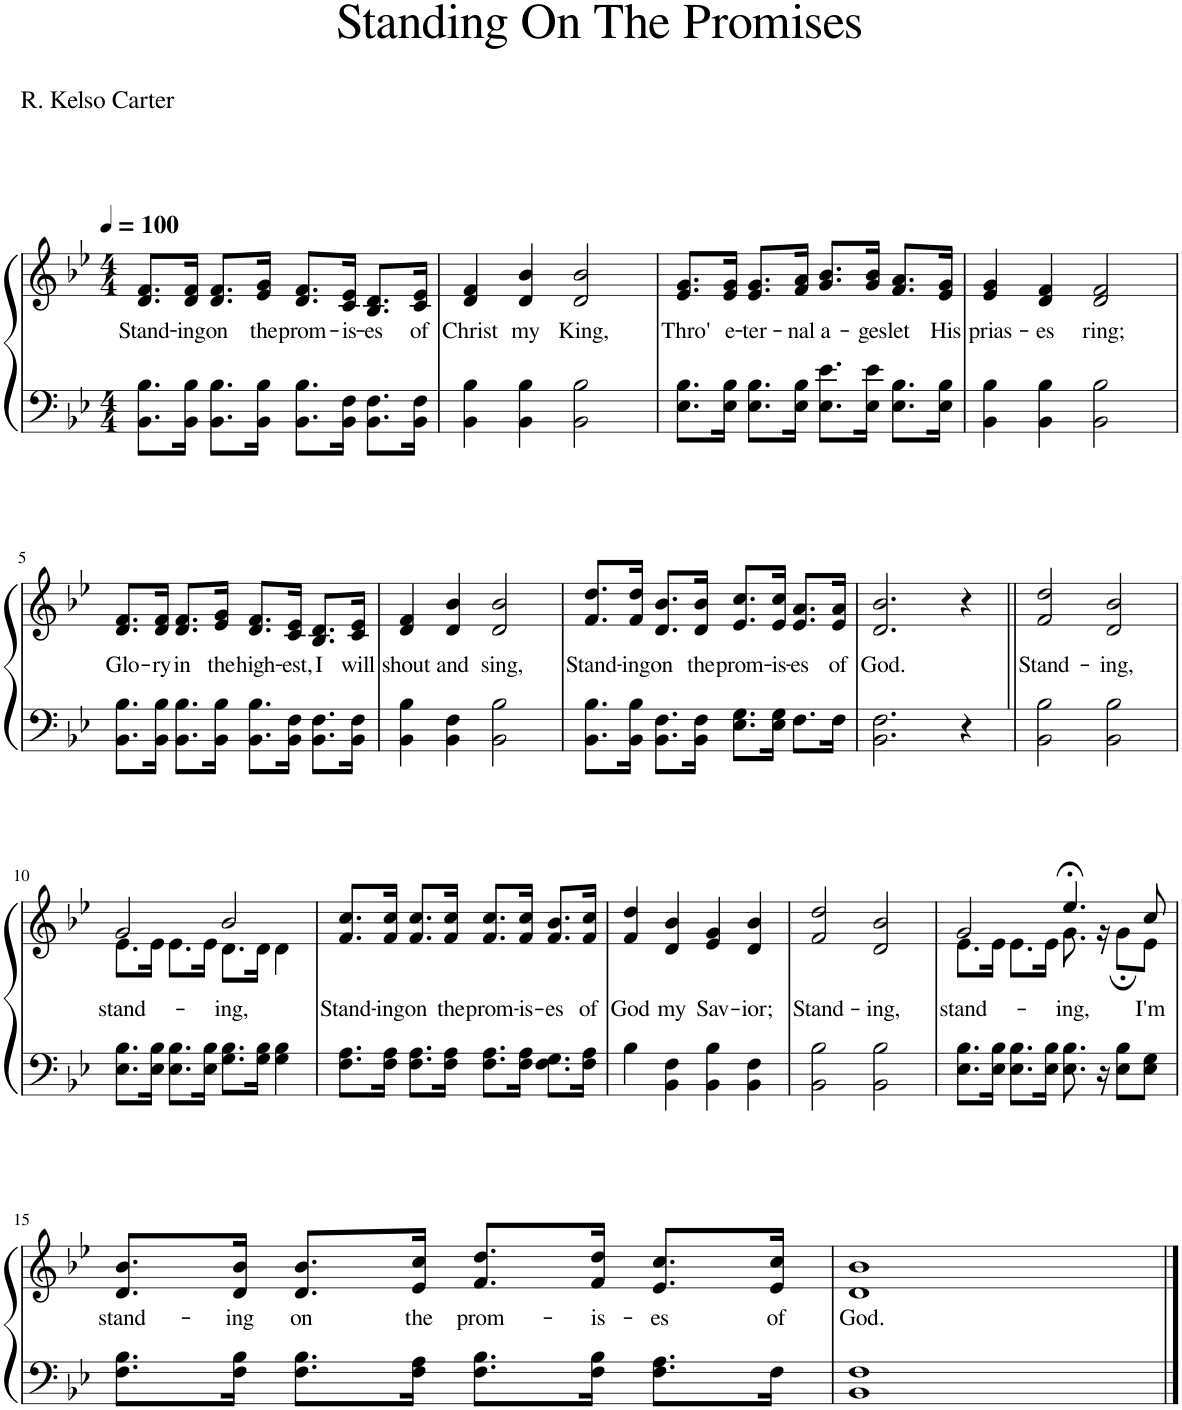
**kern	**kern	**text
*part1	*part1	*part1
*staff2	*staff1	*staff1
*I"Piano	*	*
*I'Pno.	*	*
*clefF4	*clefG2	*
*k[b-e-]	*k[b-e-]	*
*M4/4	*M4/4	*
*MM100	*MM100	*
=1	=1	=1
!	!	!LO:LY:b
8.BB-\ 8.B-\L	8.d/ 8.f/L	Stand-
!	!	!LO:LY:b
16BB-\ 16B-\Jk	16d/ 16f/Jk	-ing
!	!	!LO:LY:b
8.BB-\ 8.B-\L	8.d/ 8.f/L	on
!	!	!LO:LY:b
16BB-\ 16B-\Jk	16e-/ 16g/Jk	the
!	!	!LO:LY:b
8.BB-\ 8.B-\L	8.d/ 8.f/L	prom-
!	!	!LO:LY:b
16BB-\ 16F\Jk	16c/ 16e-/Jk	-is-
!	!	!LO:LY:b
8.BB-\ 8.F\L	8.B-/ 8.d/L	-es
!	!	!LO:LY:b
16BB-\ 16F\Jk	16c/ 16e-/Jk	of
=2	=2	=2
!	!	!LO:LY:b
4BB-\ 4B-\	4d/ 4f/	Christ
!	!	!LO:LY:b
4BB-\ 4B-\	4d/ 4b-/	my
!	!	!LO:LY:b
2BB-\ 2B-\	2d/ 2b-/	King,
=3	=3	=3
!	!	!LO:LY:b
8.E-\ 8.B-\L	8.e-/ 8.g/L	Thro'
!	!	!LO:LY:b
16E-\ 16B-\Jk	16e-/ 16g/Jk	e-
!	!	!LO:LY:b
8.E-\ 8.B-\L	8.e-/ 8.g/L	-ter-
!	!	!LO:LY:b
16E-\ 16B-\Jk	16f/ 16a/Jk	-nal
!	!	!LO:LY:b
8.E-\ 8.e-\L	8.g/ 8.b-/L	a-
!	!	!LO:LY:b
16E-\ 16e-\Jk	16g/ 16b-/Jk	-ges
!	!	!LO:LY:b
8.E-\ 8.B-\L	8.f/ 8.a/L	let
!	!	!LO:LY:b
16E-\ 16B-\Jk	16e-/ 16g/Jk	His
=4	=4	=4
!	!	!LO:LY:b
4BB-\ 4B-\	4e-/ 4g/	prias-
!	!	!LO:LY:b
4BB-\ 4B-\	4d/ 4f/	-es
!	!	!LO:LY:b
2BB-\ 2B-\	2d/ 2f/	ring;
!!LO:LB:g=z
=5	=5	=5
!	!	!LO:LY:b
8.BB-\ 8.B-\L	8.d/ 8.f/L	Glo-
!	!	!LO:LY:b
16BB-\ 16B-\Jk	16d/ 16f/Jk	-ry
!	!	!LO:LY:b
8.BB-\ 8.B-\L	8.d/ 8.f/L	in
!	!	!LO:LY:b
16BB-\ 16B-\Jk	16e-/ 16g/Jk	the
!	!	!LO:LY:b
8.BB-\ 8.B-\L	8.d/ 8.f/L	high-
!	!	!LO:LY:b
16BB-\ 16F\Jk	16c/ 16e-/Jk	-est,
!	!	!LO:LY:b
8.BB-\ 8.F\L	8.B-/ 8.d/L	I
!	!	!LO:LY:b
16BB-\ 16F\Jk	16c/ 16e-/Jk	will
=6	=6	=6
!	!	!LO:LY:b
4BB-\ 4B-\	4d/ 4f/	shout
!	!	!LO:LY:b
4BB-\ 4F\	4d/ 4b-/	and
!	!	!LO:LY:b
2BB-\ 2B-\	2d/ 2b-/	sing,
=7	=7	=7
!	!	!LO:LY:b
8.BB-\ 8.B-\L	8.f/ 8.dd/L	Stand-
!	!	!LO:LY:b
16BB-\ 16B-\Jk	16f/ 16dd/Jk	-ing
!	!	!LO:LY:b
8.BB-\ 8.F\L	8.d/ 8.b-/L	on
!	!	!LO:LY:b
16BB-\ 16F\Jk	16d/ 16b-/Jk	the
!	!	!LO:LY:b
8.E-\ 8.G\L	8.e-/ 8.cc/L	prom-
!	!	!LO:LY:b
16E-\ 16G\Jk	16e-/ 16cc/Jk	-is-
!	!	!LO:LY:b
8.F\L	8.e-/ 8.a/L	-es
!	!	!LO:LY:b
16F\Jk	16e-/ 16a/Jk	of
=8	=8	=8
!	!	!LO:LY:b
2.BB-\ 2.F\	2.d/ 2.b-/	God.
4r	4r	.
=9||	=9||	=9||
!	!	!LO:LY:b
2BB-\ 2B-\	2f/ 2dd/	Stand-
!	!	!LO:LY:b
2BB-\ 2B-\	2d/ 2b-/	-ing,
!!LO:LB:g=z
=10	=10	=10
!	!	!LO:LY:b
*	*^	*
8.E-\ 8.B-\L	2g/	8.e-\L	stand-
16E-\ 16B-\Jk	.	16e-\Jk	.
8.E-\ 8.B-\L	.	8.e-\L	.
16E-\ 16B-\Jk	.	16e-\Jk	.
!	!	!	!LO:LY:b
8.G\ 8.B-\L	2b-/	8.d\L	-ing,
16G\ 16B-\Jk	.	16d\Jk	.
4G\ 4B-\	.	4d\	.
=11	=11	=11	=11
!	!	!	!LO:LY:b
*	*v	*v	*
8.F\ 8.A\L	8.f/ 8.cc/L	Stand-
!	!	!LO:LY:b
16F\ 16A\Jk	16f/ 16cc/Jk	-ing
!	!	!LO:LY:b
8.F\ 8.A\L	8.f/ 8.cc/L	on
!	!	!LO:LY:b
16F\ 16A\Jk	16f/ 16cc/Jk	the
!	!	!LO:LY:b
8.F\ 8.A\L	8.f/ 8.cc/L	prom-
!	!	!LO:LY:b
16F\ 16A\Jk	16f/ 16cc/Jk	-is-
!	!	!LO:LY:b
8.F\ 8.G\L	8.f/ 8.b-/L	-es
!	!	!LO:LY:b
16F\ 16A\Jk	16f/ 16cc/Jk	of
=12	=12	=12
!	!	!LO:LY:b
4B-\	4f/ 4dd/	God
!	!	!LO:LY:b
4BB-\ 4F\	4d/ 4b-/	my
!	!	!LO:LY:b
4BB-\ 4B-\	4e-/ 4g/	Sav-
!	!	!LO:LY:b
4BB-\ 4F\	4d/ 4b-/	-ior;
=13	=13	=13
!	!	!LO:LY:b
2BB-\ 2B-\	2f/ 2dd/	Stand-
!	!	!LO:LY:b
2BB-\ 2B-\	2d/ 2b-/	-ing,
=14	=14	=14
!	!	!LO:LY:b
*	*^	*
8.E-\ 8.B-\L	2g/	8.e-\L	stand-
16E-\ 16B-\Jk	.	16e-\Jk	.
8.E-\ 8.B-\L	.	8.e-\L	.
16E-\ 16B-\Jk	.	16e-\Jk	.
!	!	!	!LO:LY:b
8.E-\ 8.B-\	4.ee-;</	8.g\	-ing,
16r	.	16r	.
8E-\ 8B-\L	.	8g;\L	.
!	!	!	!LO:LY:b
8E-\ 8G\J	8cc/	8e-\J	I'm
!!LO:LB:g=z
=15	=15	=15	=15
!	!	!	!LO:LY:b
*	*v	*v	*
8.F\ 8.B-\L	8.d/ 8.b-/L	stand-
!	!	!LO:LY:b
16F\ 16B-\Jk	16d/ 16b-/Jk	-ing
!	!	!LO:LY:b
8.F\ 8.B-\L	8.d/ 8.b-/L	on
!	!	!LO:LY:b
16F\ 16A\Jk	16e-/ 16cc/Jk	the
!	!	!LO:LY:b
8.F\ 8.B-\L	8.f/ 8.dd/L	prom-
!	!	!LO:LY:b
16F\ 16B-\Jk	16f/ 16dd/Jk	-is-
!	!	!LO:LY:b
8.F\ 8.A\L	8.e-/ 8.cc/L	-es
!	!	!LO:LY:b
16F\Jk	16e-/ 16cc/Jk	of
=16	=16	=16
!	!	!LO:LY:b
1BB- 1F	1d 1b-	God.
==	==	==
*-	*-	*-
